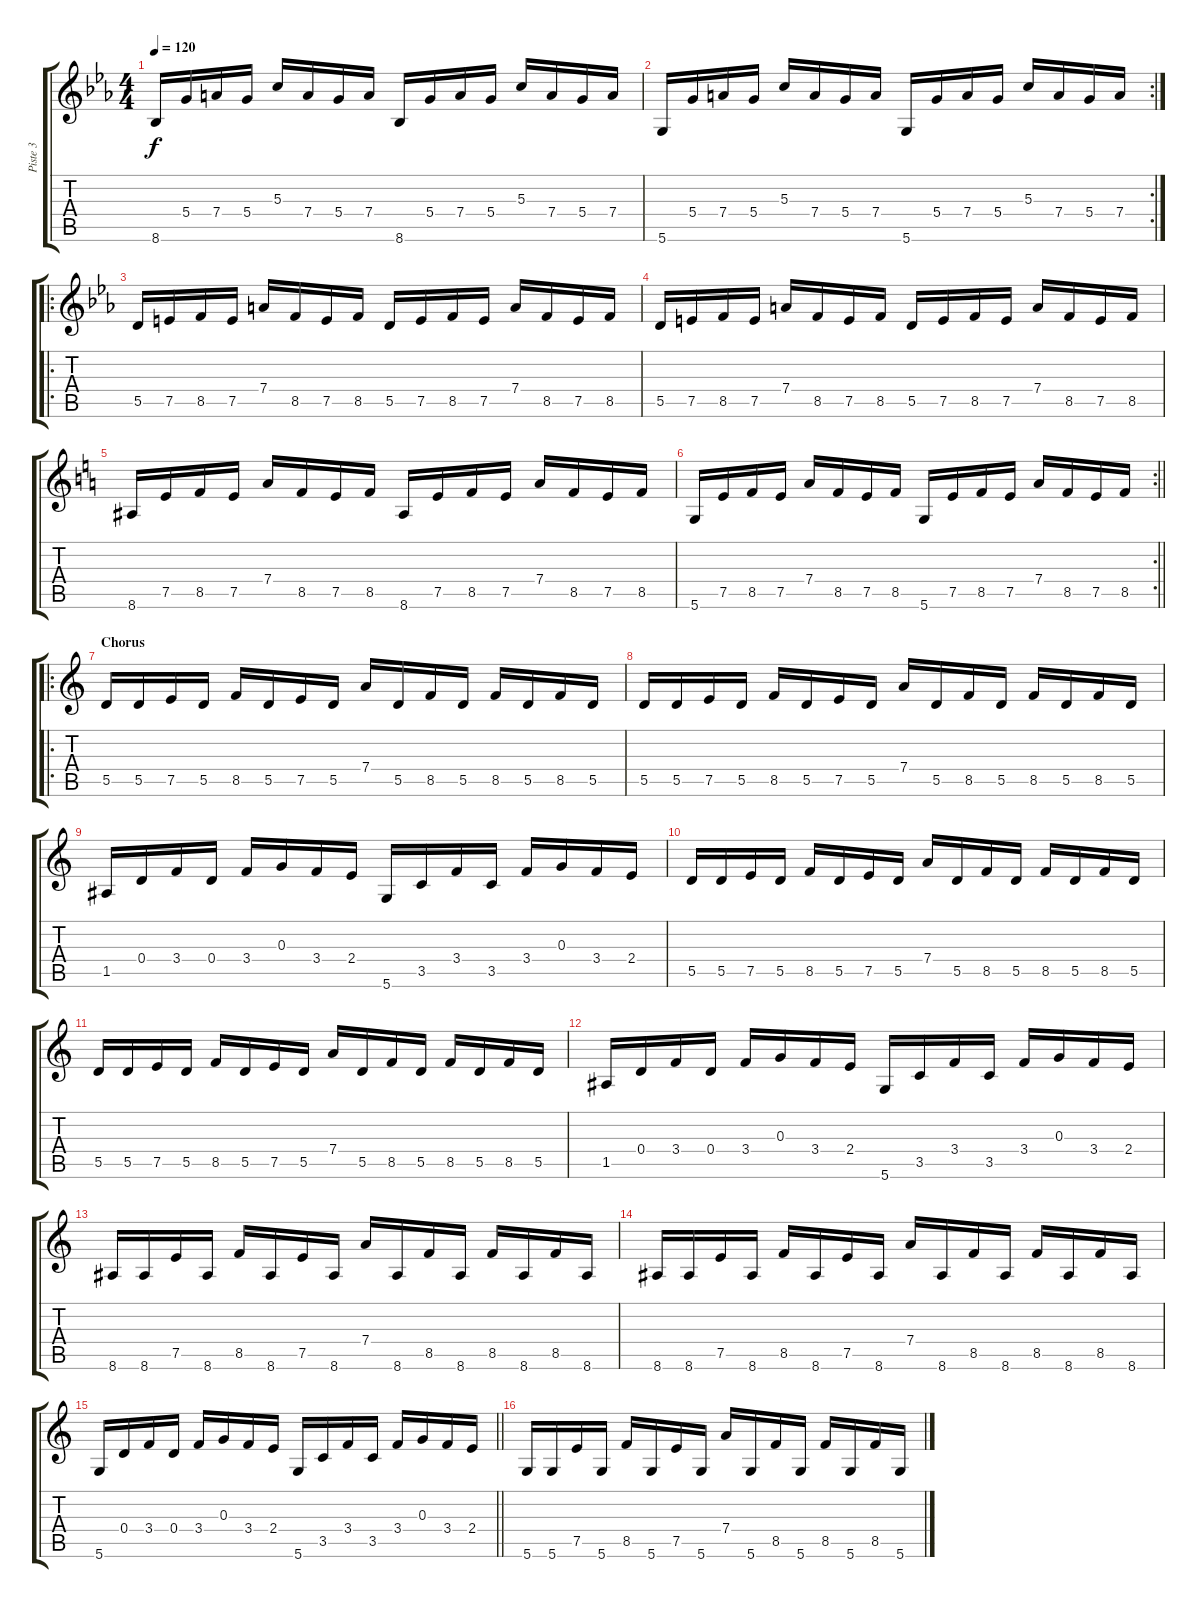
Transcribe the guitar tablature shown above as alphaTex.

\track ("Piste 3" "Piste 3") {instrument distortionguitar}
\staff {score tabs}
\tuning (E4 B3 G3 D3 A2 D2) {hide}
\ts (4 4)
\tempo 120
\clef g2
\ks eb
8.6.16{dy f} 5.4.16 7.4.16 5.4.16 5.3.16 7.4.16 5.4.16 7.4.16 8.6.16 5.4.16 7.4.16 5.4.16 5.3.16 7.4.16 5.4.16 7.4.16 |
\rc 2
5.6.16 5.4.16 7.4.16 5.4.16 5.3.16 7.4.16 5.4.16 7.4.16 5.6.16 5.4.16 7.4.16 5.4.16 5.3.16 7.4.16 5.4.16 7.4.16 |
\ro
5.5.16 7.5.16 8.5.16 7.5.16 7.4.16 8.5.16 7.5.16 8.5.16 5.5.16 7.5.16 8.5.16 7.5.16 7.4.16 8.5.16 7.5.16 8.5.16 |
\ks cminor
5.5.16 7.5.16 8.5.16 7.5.16 7.4.16 8.5.16 7.5.16 8.5.16 5.5.16 7.5.16 8.5.16 7.5.16 7.4.16 8.5.16 7.5.16 8.5.16 |
\ks c
8.6.16 7.5.16 8.5.16 7.5.16 7.4.16 8.5.16 7.5.16 8.5.16 8.6.16 7.5.16 8.5.16 7.5.16 7.4.16 8.5.16 7.5.16 8.5.16 |
\rc 2
\barLineRight lightlight
5.6.16 7.5.16 8.5.16 7.5.16 7.4.16 8.5.16 7.5.16 8.5.16 5.6.16 7.5.16 8.5.16 7.5.16 7.4.16 8.5.16 7.5.16 8.5.16 |
\ro
\section ("" "Chorus")
5.5.16 5.5.16 7.5.16 5.5.16 8.5.16 5.5.16 7.5.16 5.5.16 7.4.16 5.5.16 8.5.16 5.5.16 8.5.16 5.5.16 8.5.16 5.5.16 |
5.5.16 5.5.16 7.5.16 5.5.16 8.5.16 5.5.16 7.5.16 5.5.16 7.4.16 5.5.16 8.5.16 5.5.16 8.5.16 5.5.16 8.5.16 5.5.16 |
1.5.16 0.4.16 3.4.16 0.4.16 3.4.16 0.3.16 3.4.16 2.4.16 5.6.16 3.5.16 3.4.16 3.5.16 3.4.16 0.3.16 3.4.16 2.4.16 |
5.5.16 5.5.16 7.5.16 5.5.16 8.5.16 5.5.16 7.5.16 5.5.16 7.4.16 5.5.16 8.5.16 5.5.16 8.5.16 5.5.16 8.5.16 5.5.16 |
5.5.16 5.5.16 7.5.16 5.5.16 8.5.16 5.5.16 7.5.16 5.5.16 7.4.16 5.5.16 8.5.16 5.5.16 8.5.16 5.5.16 8.5.16 5.5.16 |
1.5.16 0.4.16 3.4.16 0.4.16 3.4.16 0.3.16 3.4.16 2.4.16 5.6.16 3.5.16 3.4.16 3.5.16 3.4.16 0.3.16 3.4.16 2.4.16 |
8.6.16 8.6.16 7.5.16 8.6.16 8.5.16 8.6.16 7.5.16 8.6.16 7.4.16 8.6.16 8.5.16 8.6.16 8.5.16 8.6.16 8.5.16 8.6.16 |
8.6.16 8.6.16 7.5.16 8.6.16 8.5.16 8.6.16 7.5.16 8.6.16 7.4.16 8.6.16 8.5.16 8.6.16 8.5.16 8.6.16 8.5.16 8.6.16 |
\barLineRight lightlight
5.6.16 0.4.16 3.4.16 0.4.16 3.4.16 0.3.16 3.4.16 2.4.16 5.6.16 3.5.16 3.4.16 3.5.16 3.4.16 0.3.16 3.4.16 2.4.16 |
5.6.16 5.6.16 7.5.16 5.6.16 8.5.16 5.6.16 7.5.16 5.6.16 7.4.16 5.6.16 8.5.16 5.6.16 8.5.16 5.6.16 8.5.16 5.6.16
